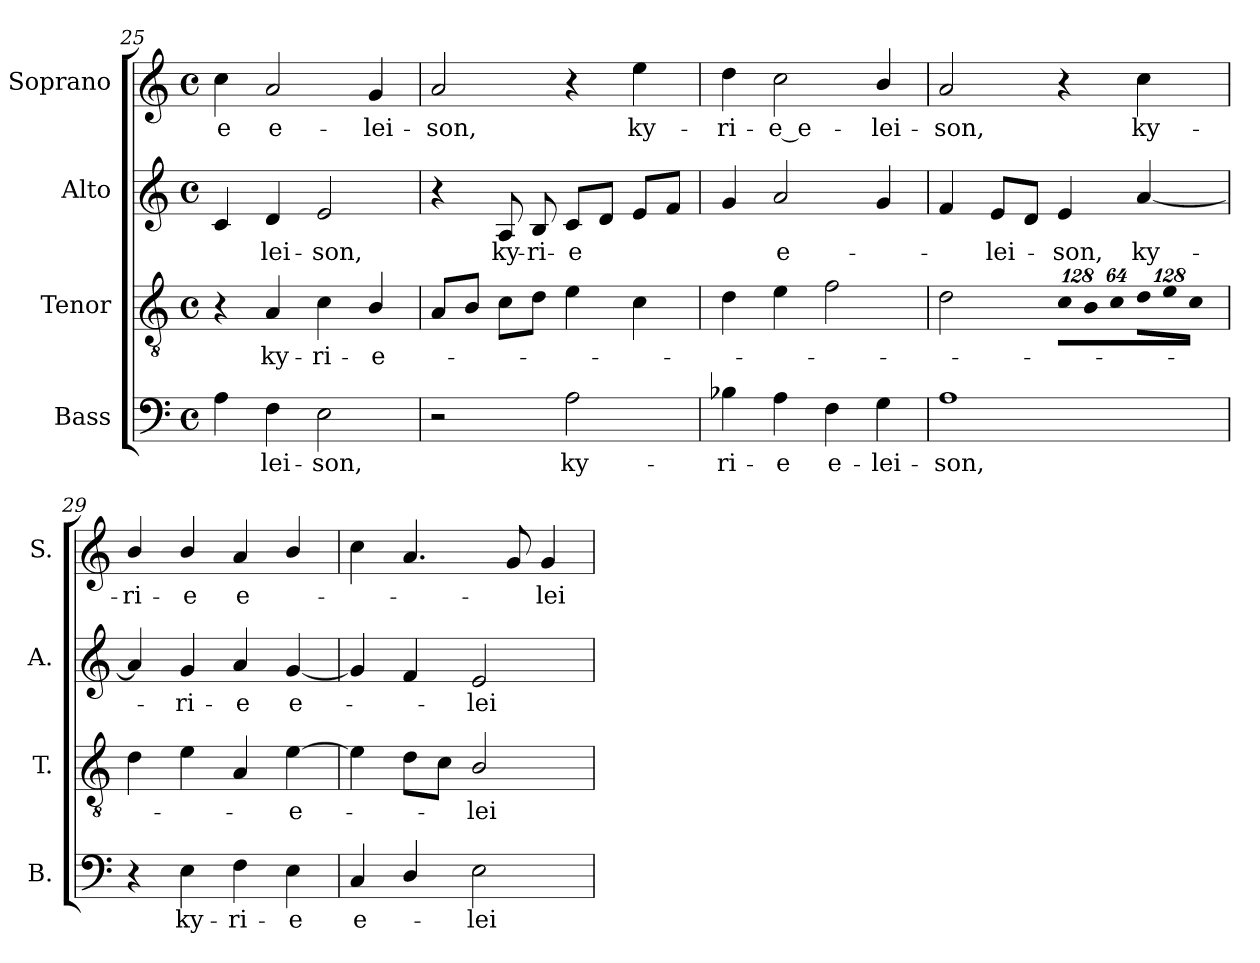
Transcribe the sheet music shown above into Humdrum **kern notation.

**kern	**text	**kern	**text	**kern	**text	**kern	**text
*part4	*part4	*part3	*part3	*part2	*part2	*part1	*part1
*staff4	*staff4	*staff3	*staff3	*staff2	*staff2	*staff1	*staff1
*I"Bass	*	*I"Tenor	*	*I"Alto	*	*I"Soprano	*
*I'B.	*	*I'T.	*	*I'A.	*	*I'S.	*
*clefF4	*	*clefGv2	*	*clefG2	*	*clefG2	*
*	*	*ITrd7c12	*	*	*	*	*
*k[]	*	*k[]	*	*k[]	*	*k[]	*
*C:	*	*C:	*	*C:	*	*C:	*
*M4/4	*	*M4/4	*	*M4/4	*	*M4/4	*
*met(c)	*	*met(c)	*	*met(c)	*	*met(c)	*
=25	=25	=25	=25	=25	=25	=25	=25
!	!	!	!	!	!	!	!LO:LY:b:color=#000000
4Ai\	.	4r	.	4ci/	.	4cci\	-e
!	!LO:LY:b:color=#000000	!	!	!	!	!	!
!	!	!	!LO:LY:b:color=#000000	!	!	!	!
!	!	!	!	!	!LO:LY:b:color=#000000	!	!
!	!	!	!	!	!	!	!LO:LY:b:color=#000000
4Fi\	-lei-	4AAi/	ky-	4di/	-lei-	2ai/	e-
!	!LO:LY:b:color=#000000	!	!	!	!	!	!
!	!	!	!LO:LY:b:color=#000000	!	!	!	!
!	!	!	!	!	!LO:LY:b:color=#000000	!	!
2Ei\	-son,	4Ci\	-ri-	2ei/	-son,	.	.
!	!	!	!LO:LY:b:color=#000000	!	!	!	!
!	!	!	!	!	!	!	!LO:LY:b:color=#000000
.	.	4BBi/	-e-	.	.	4gi/	-lei-
=26	=26	=26	=26	=26	=26	=26	=26
!	!	!	!	!	!	!	!LO:LY:b:color=#000000
2r	.	8AAi/L	.	4r	.	2ai/	-son,
.	.	8BBi/J	.	.	.	.	.
!	!	!	!	!	!LO:LY:b:color=#000000	!	!
.	.	8Ci\L	.	8Ai/	ky-	.	.
!	!	!	!	!	!LO:LY:b:color=#000000	!	!
.	.	8Di\J	.	8Bi/	-ri-	.	.
!	!LO:LY:b:color=#000000	!	!	!	!	!	!
!	!	!	!	!	!LO:LY:b:color=#000000	!	!
2Ai\	ky-	4Ei\	.	8ci/L	-e	4r	.
.	.	.	.	8di/J	.	.	.
!	!	!	!	!	!	!	!LO:LY:b:color=#000000
.	.	4Ci\	.	8ei/L	.	4eei\	ky-
.	.	.	.	8fi/J	.	.	.
=27	=27	=27	=27	=27	=27	=27	=27
!	!LO:LY:b:color=#000000	!	!	!	!	!	!
!	!	!	!	!	!	!	!LO:LY:b:color=#000000
4B-Xi\	-ri-	4Di\	.	4gi/	.	4ddi\	-ri-
!	!LO:LY:b:color=#000000	!	!	!	!	!	!
!	!	!	!	!	!LO:LY:b:color=#000000	!	!
!	!	!	!	!	!	!	!LO:LY:b:color=#000000
4Ai\	-e	4Ei\	.	2ai/	e-	2cci\	-e_e-
!	!LO:LY:b:color=#000000	!	!	!	!	!	!
4Fi\	e-	2Fi\	.	.	.	.	.
!	!LO:LY:b:color=#000000	!	!	!	!	!	!
!	!	!	!	!	!	!	!LO:LY:b:color=#000000
4Gi\	-lei-	.	.	4gi/	.	4bi/	-lei-
!!LO:LB:g=z
=28	=28	=28	=28	=28	=28	=28	=28
!	!LO:LY:b:color=#000000	!	!	!	!	!	!
!	!	!	!	!	!	!	!LO:LY:b:color=#000000
1Ai	-son,	2Di\	.	4fi/	.	2ai/	-son,
!	!	!	!	!	!LO:LY:b:color=#000000	!	!
.	.	.	.	8ei/L	-lei-	.	.
.	.	.	.	8di/J	.	.	.
*	*	*Xbrackettup	*	*	*	*	*
!	!	!LO:N:vis=8	!	!	!	!	!
!	!	!	!	!	!LO:LY:b:color=#000000	!	!
.	.	1024%85Ci\L	.	4ei/	-son,	4r	.
!	!	!LO:N:vis=8	!	!	!	!	!
.	.	1024%85BBi\	.	.	.	.	.
!	!	!LO:N:vis=8	!	!	!	!	!
.	.	512%43Ci\J	.	.	.	.	.
!	!	!LO:N:vis=8	!	!	!	!	!
!	!	!	!	!	!LO:LY:b:color=#000000	!	!
!	!	!	!	!	!	!	!LO:LY:b:color=#000000
.	.	1024%85Di\L	.	[4ai/	ky-	4cci\	ky-
!	!	!LO:N:vis=8	!	!	!	!	!
.	.	1024%85Ei\	.	.	.	.	.
!	!	!LO:N:vis=8	!	!	!	!	!
.	.	512%43Ci\J	.	.	.	.	.
=29	=29	=29	=29	=29	=29	=29	=29
!	!	!	!	!	!	!	!LO:LY:b:color=#000000
4r	.	4Di\	.	4ai/]	.	4bi/	-ri-
!	!LO:LY:b:color=#000000	!	!	!	!	!	!
!	!	!	!	!	!LO:LY:b:color=#000000	!	!
!	!	!	!	!	!	!	!LO:LY:b:color=#000000
4Ei\	ky-	4Ei\	.	4gi/	-ri-	4bi/	-e
!	!LO:LY:b:color=#000000	!	!	!	!	!	!
!	!	!	!	!	!LO:LY:b:color=#000000	!	!
!	!	!	!	!	!	!	!LO:LY:b:color=#000000
4Fi\	-ri-	4AAi/	.	4ai/	-e	4ai/	e-
!	!LO:LY:b:color=#000000	!	!	!	!	!	!
!	!	!	!LO:LY:b:color=#000000	!	!	!	!
!	!	!	!	!	!LO:LY:b:color=#000000	!	!
4Ei\	-e	[4Ei\	-e-	[4gi/	e-	4bi/	.
=30	=30	=30	=30	=30	=30	=30	=30
!	!LO:LY:b:color=#000000	!	!	!	!	!	!
4Ci/	e-	4Ei\]	.	4gi/]	.	4cci\	.
4Di/	.	8Di\L	.	4fi/	.	4.ai/	.
.	.	8Ci\J	.	.	.	.	.
!	!LO:LY:b:color=#000000	!	!	!	!	!	!
!	!	!	!LO:LY:b:color=#000000	!	!	!	!
!	!	!	!	!	!LO:LY:b:color=#000000	!	!
2Ei\	-lei-	2BBi/	-lei-	2ei/	-lei-	.	.
.	.	.	.	.	.	8gi/	.
!	!	!	!	!	!	!	!LO:LY:b:color=#000000
.	.	.	.	.	.	4gi/	-lei-
=	=	=	=	=	=	=	=
*-	*-	*-	*-	*-	*-	*-	*-
